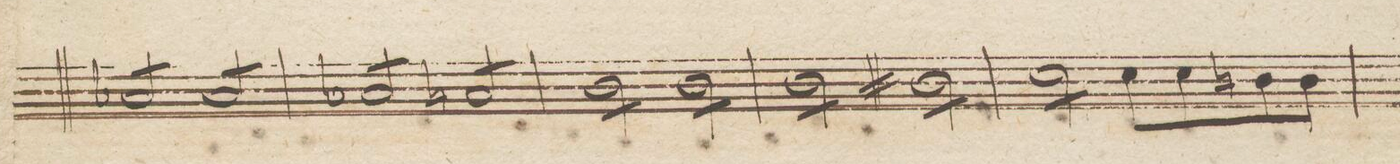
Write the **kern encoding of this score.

**kern	**dynam
*I"Viole.	*
*clefC3	*
*k[]	*
*met(c|)	*
*M2/2	*
8B-X/L	.
8B-/	.
8B-/	.
8B-/J	.
8B-/L	.
8B-/	.
8B-/	.
8B-/J	.
=167	=167
8B-X/L	.
8B-/	.
8B-/	.
8B-/J	.
8Bn/L	.
8B/	.
8B/	.
8B/J	.
=168	=168
8c\L	.
8c\	.
8c\	.
8c\J	.
8c\L	.
8c\	.
8c\	.
8c\J	.
=169	=169
8c\L	.
8c\	.
8c\	.
8c\J	.
8c#X\L	.
8c#\	.
8c#\	.
8c#\J	.
=170	=170
8d\L	.
8d\	.
8d\	.
8d\J	.
*Xtremolo	*
8d\L	.
8d\	.
8cn\	.
8c\J	.
=171	=171
*-	*-
